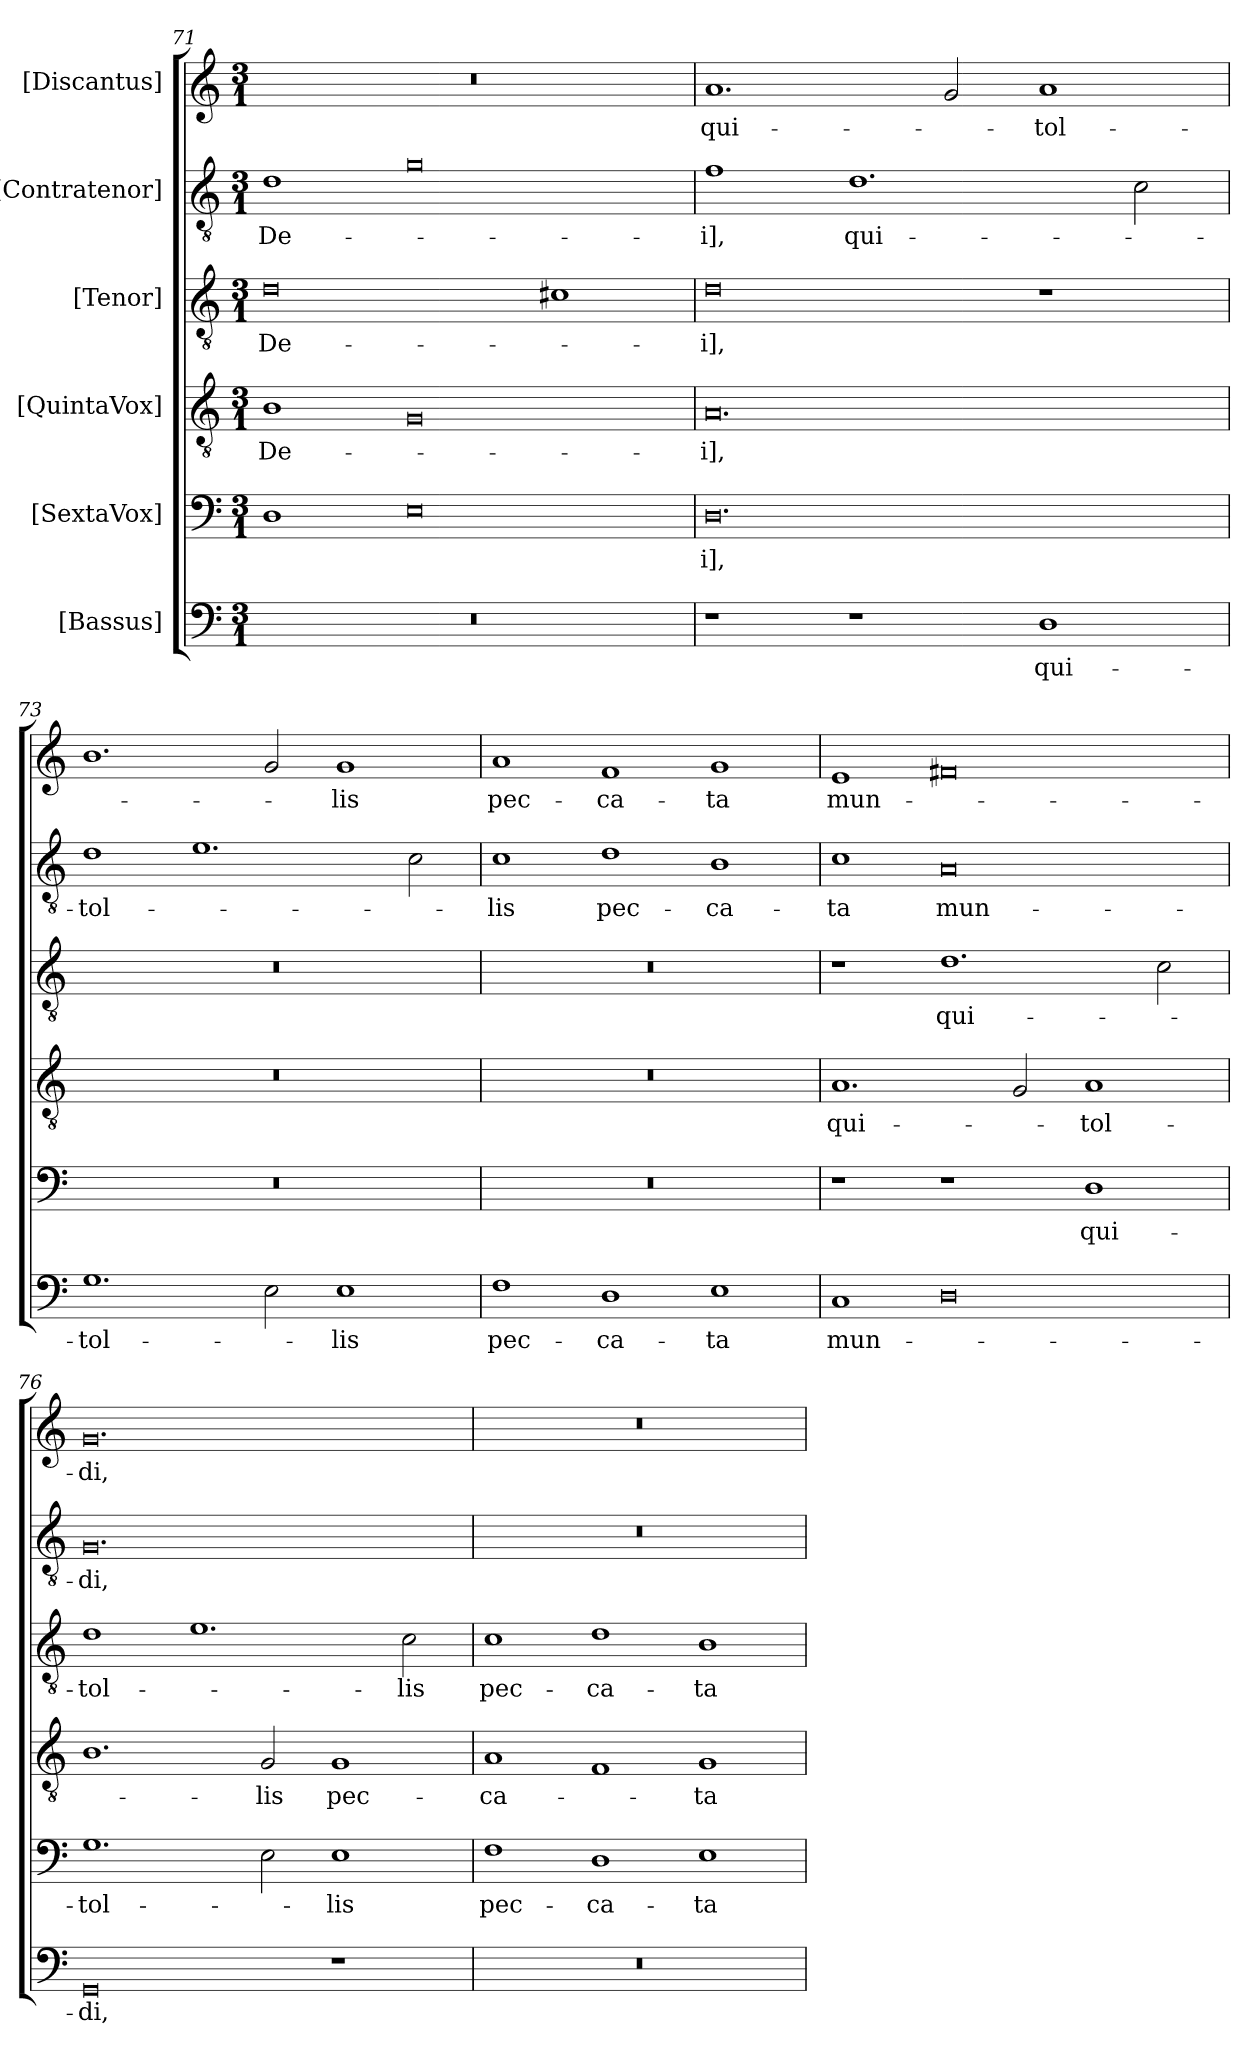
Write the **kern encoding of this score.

**kern	**text	**kern	**text	**kern	**text	**kern	**text	**kern	**text	**kern	**text
*part6	*part6	*part5	*part5	*part4	*part4	*part3	*part3	*part2	*part2	*part1	*part1
*staff6	*staff6	*staff5	*staff5	*staff4	*staff4	*staff3	*staff3	*staff2	*staff2	*staff1	*staff1
*I"[Bassus]	*	*I"[SextaVox]	*	*I"[QuintaVox]	*	*I"[Tenor]	*	*I"[Contratenor]	*	*I"[Discantus]	*
*clefF4	*	*clefF4	*	*clefGv2	*	*clefGv2	*	*clefGv2	*	*clefG2	*
*k[]	*	*k[]	*	*k[]	*	*k[]	*	*k[]	*	*k[]	*
*M3/1	*	*M3/1	*	*M3/1	*	*M3/1	*	*M3/1	*	*M3/1	*
=71	=71	=71	=71	=71	=71	=71	=71	=71	=71	=71	=71
!LO:N:vis=0	!	!	!	!	!	!	!	!	!	!LO:N:vis=0	!
0.r	.	1D\	.	1B\	De-	0d\	De-	1d\	De-	0.r	.
.	.	0E\	.	0G/	.	.	.	0g\	.	.	.
.	.	.	.	.	.	1c#X\	.	.	.	.	.
=72	=72	=72	=72	=72	=72	=72	=72	=72	=72	=72	=72
1r	.	0.D\	-i],	0.A/	-i],	0d\	-i],	1f\	-i],	1.a/	qui-
1r	.	.	.	.	.	.	.	1.d\	qui-	.	.
.	.	.	.	.	.	.	.	.	.	2g/	.
1D\	qui-	.	.	.	.	1r	.	.	.	1a/	tol-
.	.	.	.	.	.	.	.	2c\	.	.	.
=73	=73	=73	=73	=73	=73	=73	=73	=73	=73	=73	=73
!	!	!LO:N:vis=0	!	!LO:N:vis=0	!	!LO:N:vis=0	!	!	!	!	!
1.G\	tol-	0.r	.	0.r	.	0.r	.	1d\	tol-	1.b\	.
.	.	.	.	.	.	.	.	1.e\	.	.	.
2E\	.	.	.	.	.	.	.	.	.	2g/	.
1E\	-lis	.	.	.	.	.	.	.	.	1g/	-lis
.	.	.	.	.	.	.	.	2c\	.	.	.
=74	=74	=74	=74	=74	=74	=74	=74	=74	=74	=74	=74
!	!	!LO:N:vis=0	!	!LO:N:vis=0	!	!LO:N:vis=0	!	!	!	!	!
1F\	pec-	0.r	.	0.r	.	0.r	.	1c\	-lis	1a/	pec-
1D\	-ca-	.	.	.	.	.	.	1d\	pec-	1f/	-ca-
1E\	-ta	.	.	.	.	.	.	1B\	-ca-	1g/	-ta
=75	=75	=75	=75	=75	=75	=75	=75	=75	=75	=75	=75
1C/	mun-	1r	.	1.A/	qui-	1r	.	1c\	-ta	1e/	mun-
0D\	.	1r	.	.	.	1.d\	qui-	0A/	mun-	0f#X/	.
.	.	.	.	2G/	.	.	.	.	.	.	.
.	.	1D\	qui-	1A/	tol-	.	.	.	.	.	.
.	.	.	.	.	.	2c\	.	.	.	.	.
=76	=76	=76	=76	=76	=76	=76	=76	=76	=76	=76	=76
0GG/	-di,	1.G\	tol-	1.B\	.	1d\	tol-	0.G/	-di,	0.g/	-di,
.	.	.	.	.	.	1.e\	.	.	.	.	.
.	.	2E\	.	2G/	-lis	.	.	.	.	.	.
1r	.	1E\	-lis	1G/	pec-	.	.	.	.	.	.
.	.	.	.	.	.	2c\	-lis	.	.	.	.
=77	=77	=77	=77	=77	=77	=77	=77	=77	=77	=77	=77
!LO:N:vis=0	!	!	!	!	!	!	!	!LO:N:vis=0	!	!LO:N:vis=0	!
0.r	.	1F\	pec-	1A/	-ca-	1c\	pec-	0.r	.	0.r	.
.	.	1D\	-ca-	1F/	.	1d\	-ca-	.	.	.	.
.	.	1E\	-ta	1G/	-ta	1B\	-ta	.	.	.	.
=	=	=	=	=	=	=	=	=	=	=	=
*-	*-	*-	*-	*-	*-	*-	*-	*-	*-	*-	*-
